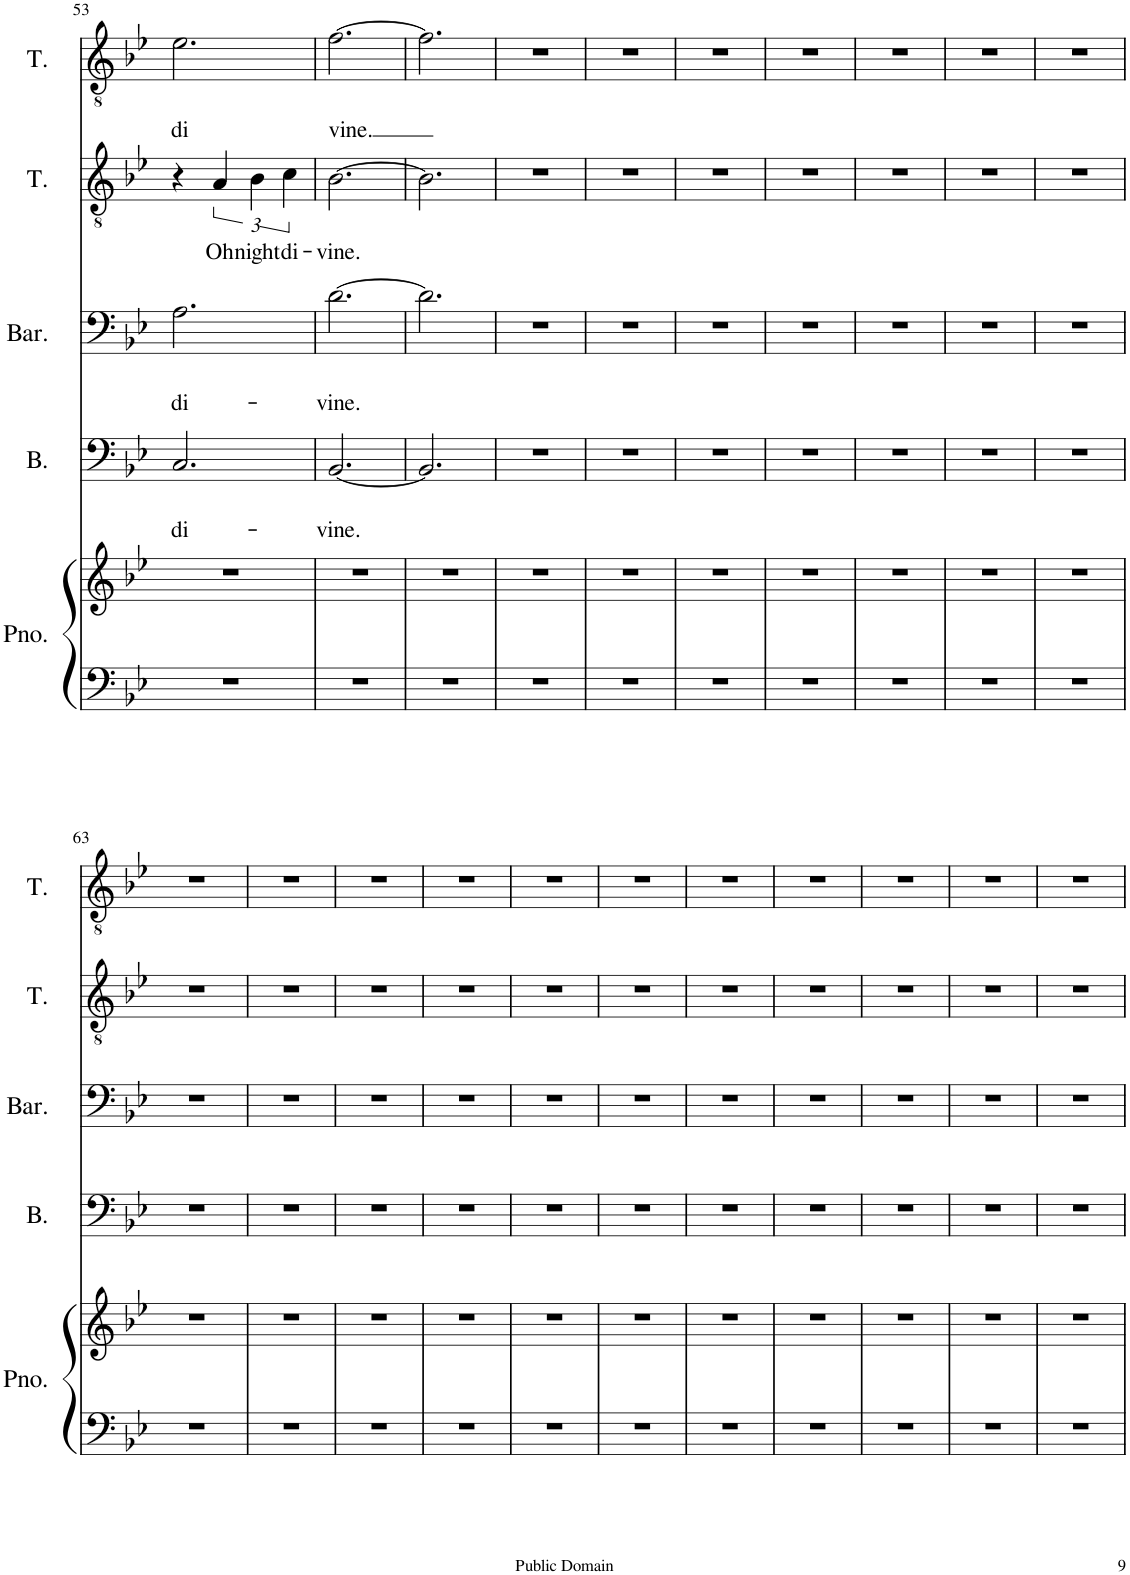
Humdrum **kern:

**kern	**kern	**kern	**text	**text	**kern	**text	**text	**kern	**text	**text	**kern	**text	**text
*part5	*part5	*part4	*part4	*part4	*part3	*part3	*part3	*part2	*part2	*part2	*part1	*part1	*part1
*staff6	*staff5	*staff4	*staff4	*staff4	*staff3	*staff3	*staff3	*staff2	*staff2	*staff2	*staff1	*staff1	*staff1
*I"Piano	*	*I"Bass	*	*	*I"Baritone	*	*	*I"Tenor	*	*	*I"Tenor	*	*
*I'Pno.	*	*I'B.	*	*	*I'Bar.	*	*	*I'T.	*	*	*I'T.	*	*
!!LO:PB:g=z
*clefF4	*clefG2	*clefF4	*	*	*clefF4	*	*	*clefGv2	*	*	*clefGv2	*	*
*k[b-e-]	*k[b-e-]	*k[b-e-]	*	*	*k[b-e-]	*	*	*k[b-e-]	*	*	*k[b-e-]	*	*
*M6/8	*M6/8	*M6/8	*	*	*M6/8	*	*	*M6/8	*	*	*M6/8	*	*
=53	=53	=53	=53	=53	=53	=53	=53	=53	=53	=53	=53	=53	=53
!	!	!	!	!LO:LY:b	!	!	!LO:LY:b	!	!	!	!	!	!LO:LY:b
2.r	2.r	2.C/	.	di-	2.A\	.	di-	4r	.	.	2.e-\	.	di
!	!	!	!	!	!	!	!	!	!	!LO:LY:b	!	!	!
.	.	.	.	.	.	.	.	6A/	.	Oh	.	.	.
!	!	!	!	!	!	!	!	!	!	!LO:LY:b	!	!	!
.	.	.	.	.	.	.	.	6B-\	.	night	.	.	.
!	!	!	!	!	!	!	!	!	!	!LO:LY:b	!	!	!
.	.	.	.	.	.	.	.	6c\	.	di-	.	.	.
=54	=54	=54	=54	=54	=54	=54	=54	=54	=54	=54	=54	=54	=54
!	!	!	!	!LO:LY:b	!	!	!LO:LY:b	!	!	!LO:LY:b	!	!	!LO:LY:b
2.r	2.r	[2.BB-/	.	-vine.	[2.d\	.	-vine.	[2.B-\	.	-vine.	[2.f\	.	vine.
=55	=55	=55	=55	=55	=55	=55	=55	=55	=55	=55	=55	=55	=55
2.r	2.r	2.BB-/]	.	.	2.d\]	.	.	2.B-\]	.	.	2.f\]	.	.
=56	=56	=56	=56	=56	=56	=56	=56	=56	=56	=56	=56	=56	=56
2.r	2.r	2.r	.	.	2.r	.	.	2.r	.	.	2.r	.	.
=57	=57	=57	=57	=57	=57	=57	=57	=57	=57	=57	=57	=57	=57
2.r	2.r	2.r	.	.	2.r	.	.	2.r	.	.	2.r	.	.
=58	=58	=58	=58	=58	=58	=58	=58	=58	=58	=58	=58	=58	=58
2.r	2.r	2.r	.	.	2.r	.	.	2.r	.	.	2.r	.	.
=59	=59	=59	=59	=59	=59	=59	=59	=59	=59	=59	=59	=59	=59
2.r	2.r	2.r	.	.	2.r	.	.	2.r	.	.	2.r	.	.
=60	=60	=60	=60	=60	=60	=60	=60	=60	=60	=60	=60	=60	=60
2.r	2.r	2.r	.	.	2.r	.	.	2.r	.	.	2.r	.	.
=61	=61	=61	=61	=61	=61	=61	=61	=61	=61	=61	=61	=61	=61
2.r	2.r	2.r	.	.	2.r	.	.	2.r	.	.	2.r	.	.
=62	=62	=62	=62	=62	=62	=62	=62	=62	=62	=62	=62	=62	=62
2.r	2.r	2.r	.	.	2.r	.	.	2.r	.	.	2.r	.	.
!!LO:LB:g=z
=63	=63	=63	=63	=63	=63	=63	=63	=63	=63	=63	=63	=63	=63
2.r	2.r	2.r	.	.	2.r	.	.	2.r	.	.	2.r	.	.
=64	=64	=64	=64	=64	=64	=64	=64	=64	=64	=64	=64	=64	=64
2.r	2.r	2.r	.	.	2.r	.	.	2.r	.	.	2.r	.	.
=65	=65	=65	=65	=65	=65	=65	=65	=65	=65	=65	=65	=65	=65
2.r	2.r	2.r	.	.	2.r	.	.	2.r	.	.	2.r	.	.
=66	=66	=66	=66	=66	=66	=66	=66	=66	=66	=66	=66	=66	=66
2.r	2.r	2.r	.	.	2.r	.	.	2.r	.	.	2.r	.	.
=67	=67	=67	=67	=67	=67	=67	=67	=67	=67	=67	=67	=67	=67
2.r	2.r	2.r	.	.	2.r	.	.	2.r	.	.	2.r	.	.
=68	=68	=68	=68	=68	=68	=68	=68	=68	=68	=68	=68	=68	=68
2.r	2.r	2.r	.	.	2.r	.	.	2.r	.	.	2.r	.	.
=69	=69	=69	=69	=69	=69	=69	=69	=69	=69	=69	=69	=69	=69
2.r	2.r	2.r	.	.	2.r	.	.	2.r	.	.	2.r	.	.
=70	=70	=70	=70	=70	=70	=70	=70	=70	=70	=70	=70	=70	=70
2.r	2.r	2.r	.	.	2.r	.	.	2.r	.	.	2.r	.	.
=71	=71	=71	=71	=71	=71	=71	=71	=71	=71	=71	=71	=71	=71
2.r	2.r	2.r	.	.	2.r	.	.	2.r	.	.	2.r	.	.
=72	=72	=72	=72	=72	=72	=72	=72	=72	=72	=72	=72	=72	=72
2.r	2.r	2.r	.	.	2.r	.	.	2.r	.	.	2.r	.	.
=73	=73	=73	=73	=73	=73	=73	=73	=73	=73	=73	=73	=73	=73
2.r	2.r	2.r	.	.	2.r	.	.	2.r	.	.	2.r	.	.
=	=	=	=	=	=	=	=	=	=	=	=	=	=
*-	*-	*-	*-	*-	*-	*-	*-	*-	*-	*-	*-	*-	*-
